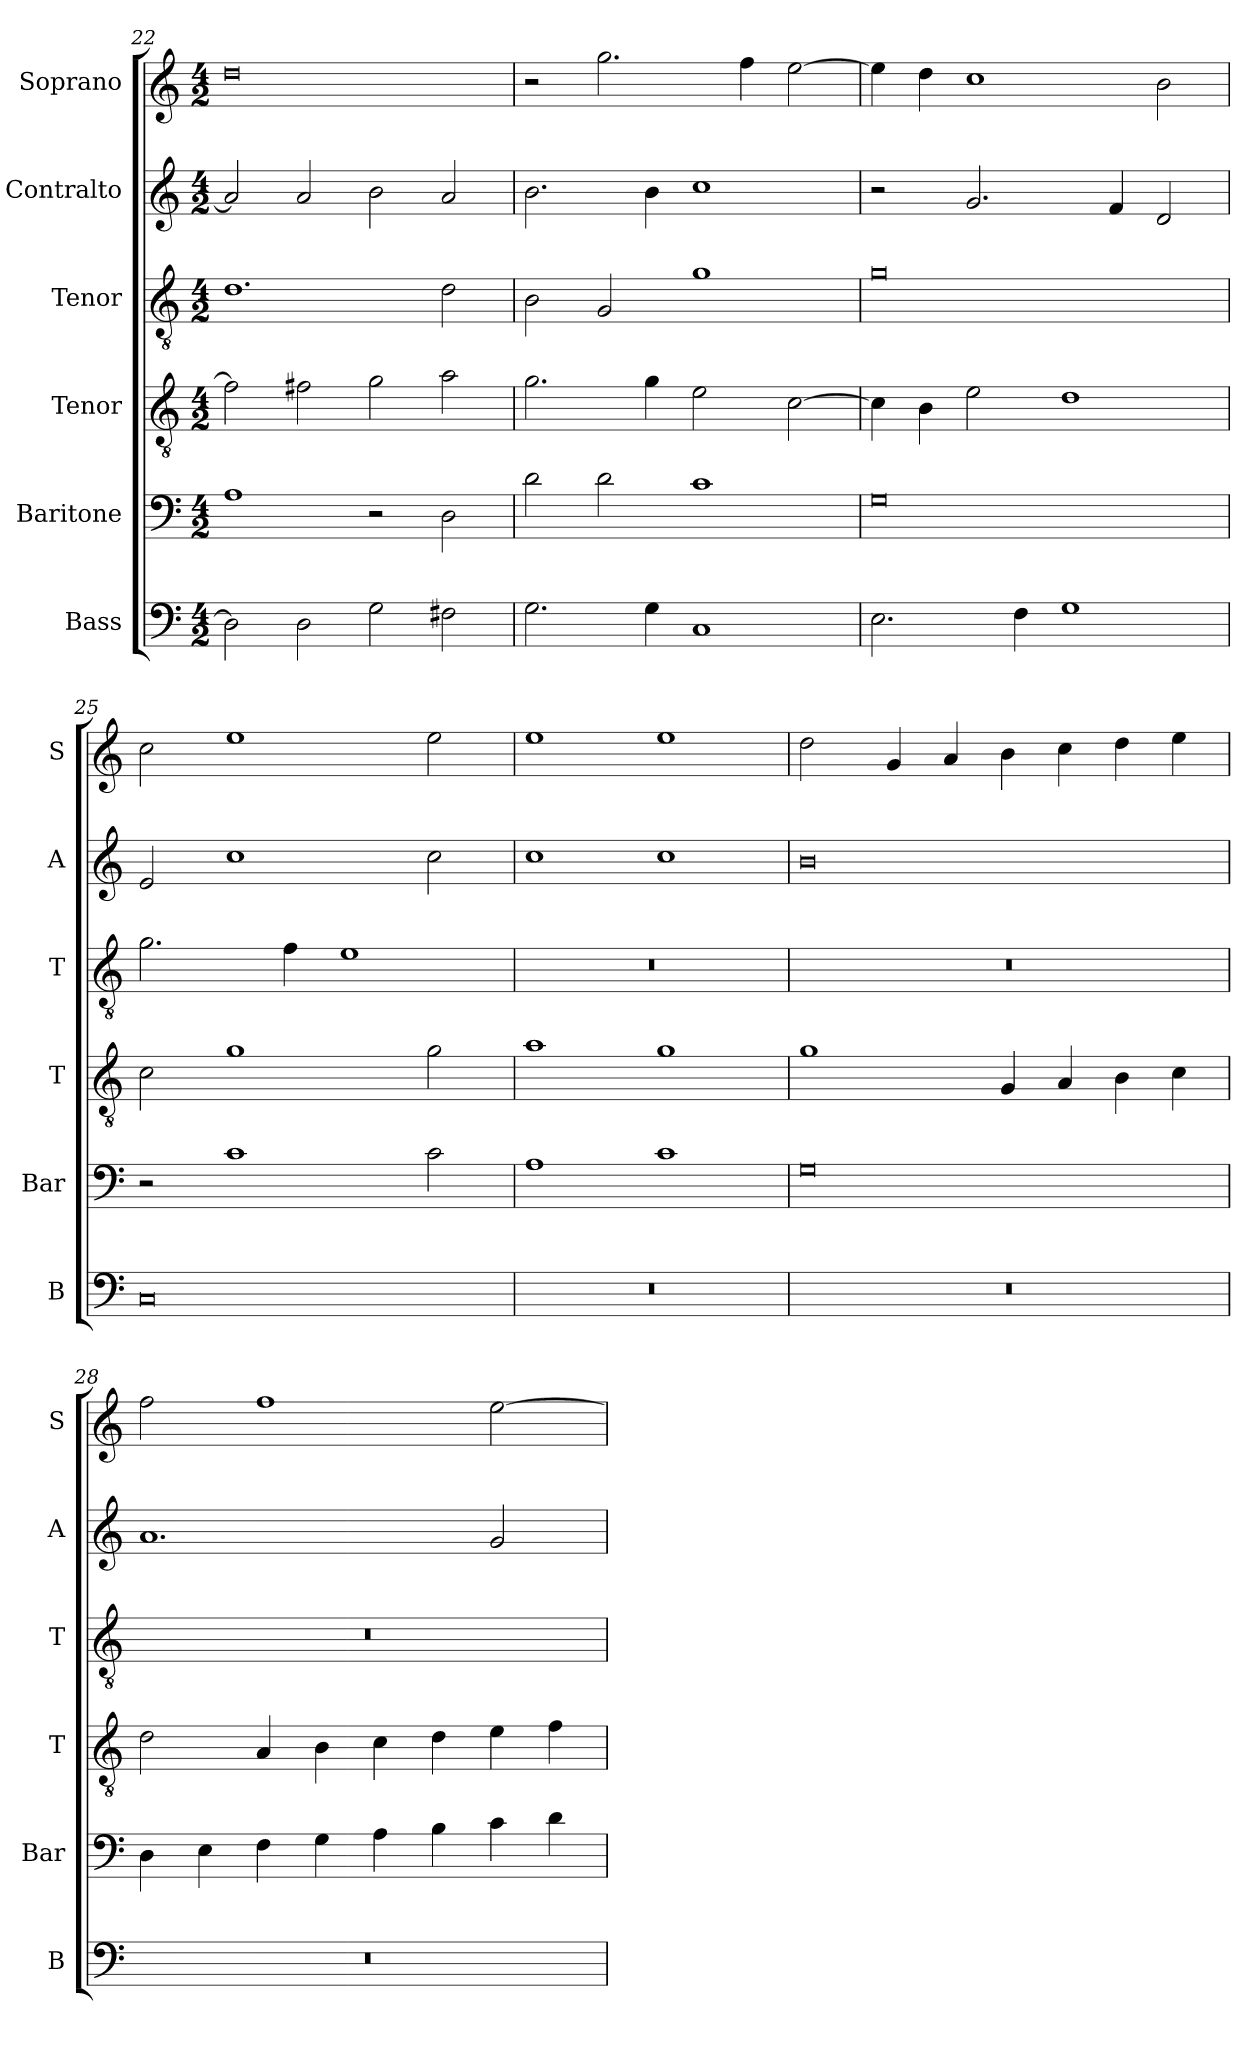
**kern	**kern	**kern	**kern	**kern	**kern
*part6	*part5	*part4	*part3	*part2	*part1
*staff6	*staff5	*staff4	*staff3	*staff2	*staff1
*I"Bass	*I"Baritone	*I"Tenor	*I"Tenor	*I"Contralto	*I"Soprano
*I'B	*I'Bar	*I'T	*I'T	*I'A	*I'S
*clefF4	*clefF4	*clefGv2	*clefGv2	*clefG2	*clefG2
*k[]	*k[]	*k[]	*k[]	*k[]	*k[]
*G:mix	*G:mix	*G:mix	*G:mix	*G:mix	*G:mix
*M4/2	*M4/2	*M4/2	*M4/2	*M4/2	*M4/2
=22	=22	=22	=22	=22	=22
2D]	1A	2f#]	1.d	2a]	0dd
2D	.	2f#X	.	2a	.
2G	2r	2g	.	2b	.
2F#X	2D	2a	2d	2a	.
=23	=23	=23	=23	=23	=23
2.G	2d	2.g	2B	2.b	2r
.	2d	.	2G	.	2.gg
4G	.	4g	.	4b	.
1C	1c	2e	1g	1cc	.
.	.	.	.	.	4ff
.	.	[2c	.	.	[2ee
=24	=24	=24	=24	=24	=24
2.E	0G	4c]	0g	2r	4ee]
.	.	4B	.	.	4dd
.	.	2e	.	2.g	1cc
4F	.	.	.	.	.
1G	.	1d	.	.	.
.	.	.	.	4f	.
.	.	.	.	2d	2b
=25	=25	=25	=25	=25	=25
0C	2r	2c	2.g	2e	2cc
.	1c	1g	.	1cc	1ee
.	.	.	4f	.	.
.	.	.	1e	.	.
.	2c	2g	.	2cc	2ee
=26	=26	=26	=26	=26	=26
0r	1A	1a	0r	1cc	1ee
.	1c	1g	.	1cc	1ee
=27	=27	=27	=27	=27	=27
0r	0G	1g	0r	0b	2dd
.	.	.	.	.	4g
.	.	.	.	.	4a
.	.	4G	.	.	4b
.	.	4A	.	.	4cc
.	.	4B	.	.	4dd
.	.	4c	.	.	4ee
=28	=28	=28	=28	=28	=28
0r	4D	2d	0r	1.a	2ff
.	4E	.	.	.	.
.	4F	4A	.	.	1ff
.	4G	4B	.	.	.
.	4A	4c	.	.	.
.	4B	4d	.	.	.
.	4c	4e	.	2g	[2ee
.	4d	4f	.	.	.
=	=	=	=	=	=
*-	*-	*-	*-	*-	*-
